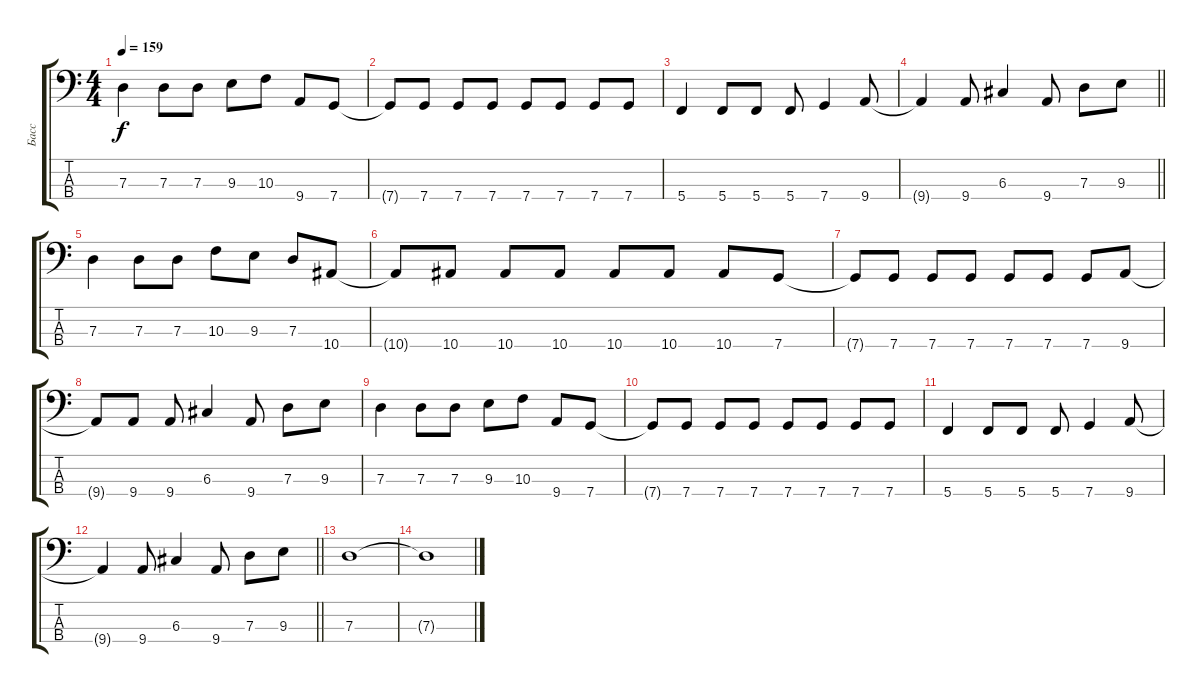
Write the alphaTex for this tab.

\track ("Басс" "Басс") {instrument electricbassfinger}
\staff {score tabs}
\tuning (F2 C2 G1 C1) {hide}
\ts (4 4)
\tempo 159
\clef f4
\ks c
7.3.4{dy f} 7.3.8 7.3.8 9.3.8 10.3.8 9.4.8 7.4.8 |
7.4{t}.8 7.4.8 7.4.8 7.4.8 7.4.8 7.4.8 7.4.8 7.4.8 |
5.4.4 5.4.8 5.4.8 5.4.8 7.4.4 9.4.8 |
\barLineRight lightlight
9.4{t}.4 9.4.8 6.3.4 9.4.8 7.3.8 9.3.8 |
7.3.4 7.3.8 7.3.8 10.3.8 9.3.8 7.3.8 10.4.8 |
10.4{t}.8 10.4.8 10.4.8 10.4.8 10.4.8 10.4.8 10.4.8 7.4.8 |
7.4{t}.8 7.4.8 7.4.8 7.4.8 7.4.8 7.4.8 7.4.8 9.4.8 |
9.4{t}.8 9.4.8 9.4.8 6.3.4 9.4.8 7.3.8 9.3.8 |
7.3.4 7.3.8 7.3.8 9.3.8 10.3.8 9.4.8 7.4.8 |
7.4{t}.8 7.4.8 7.4.8 7.4.8 7.4.8 7.4.8 7.4.8 7.4.8 |
5.4.4 5.4.8 5.4.8 5.4.8 7.4.4 9.4.8 |
\barLineRight lightlight
9.4{t}.4 9.4.8 6.3.4 9.4.8 7.3.8 9.3.8 |
7.3.1 |
7.3{t}.1
